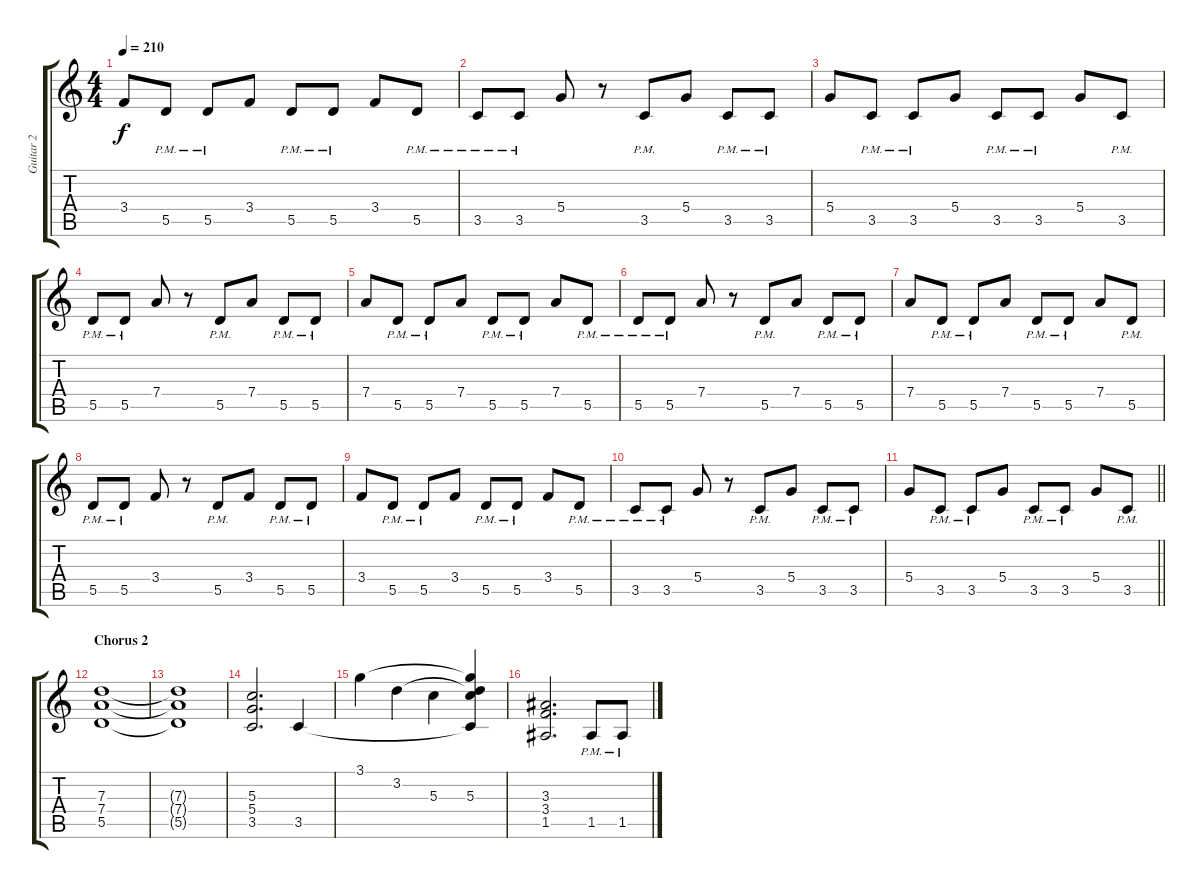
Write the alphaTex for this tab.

\track ("Guitar 2" "Guitar 2") {instrument distortionguitar}
\staff {score tabs}
\tuning (E4 B3 G3 D3 A2 E2) {hide}
\ts (4 4)
\tempo 210
\clef g2
\ks c
3.4.8{dy f} 5.5{pm}.8 5.5{pm}.8 3.4.8 5.5{pm}.8 5.5{pm}.8 3.4.8 5.5{pm}.8 |
3.5{pm}.8 3.5{pm}.8 5.4.8 r.8 3.5{pm}.8 5.4.8 3.5{pm}.8 3.5{pm}.8 |
5.4.8 3.5{pm}.8 3.5{pm}.8 5.4.8 3.5{pm}.8 3.5{pm}.8 5.4.8 3.5{pm}.8 |
5.5{pm}.8 5.5{pm}.8 7.4.8 r.8 5.5{pm}.8 7.4.8 5.5{pm}.8 5.5{pm}.8 |
7.4.8 5.5{pm}.8 5.5{pm}.8 7.4.8 5.5{pm}.8 5.5{pm}.8 7.4.8 5.5{pm}.8 |
5.5{pm}.8 5.5{pm}.8 7.4.8 r.8 5.5{pm}.8 7.4.8 5.5{pm}.8 5.5{pm}.8 |
7.4.8 5.5{pm}.8 5.5{pm}.8 7.4.8 5.5{pm}.8 5.5{pm}.8 7.4.8 5.5{pm}.8 |
5.5{pm}.8 5.5{pm}.8 3.4.8 r.8 5.5{pm}.8 3.4.8 5.5{pm}.8 5.5{pm}.8 |
3.4.8 5.5{pm}.8 5.5{pm}.8 3.4.8 5.5{pm}.8 5.5{pm}.8 3.4.8 5.5{pm}.8 |
3.5{pm}.8 3.5{pm}.8 5.4.8 r.8 3.5{pm}.8 5.4.8 3.5{pm}.8 3.5{pm}.8 |
\barLineRight lightlight
5.4.8 3.5{pm}.8 3.5{pm}.8 5.4.8 3.5{pm}.8 3.5{pm}.8 5.4.8 3.5{pm}.8 |
\section ("" "Chorus 2")
(7.3 7.4 5.5).1 |
(7.3{t} 7.4{t} 5.5{t}).1 |
(5.3 5.4 3.5).2{d} 3.5.4 |
3.1.4 3.2.4 5.3.4 (3.1{t} 3.2{t} 5.3 3.5{t}).4 |
(3.3 3.4 1.5).2{d} 1.5{pm}.8 1.5{pm}.8
